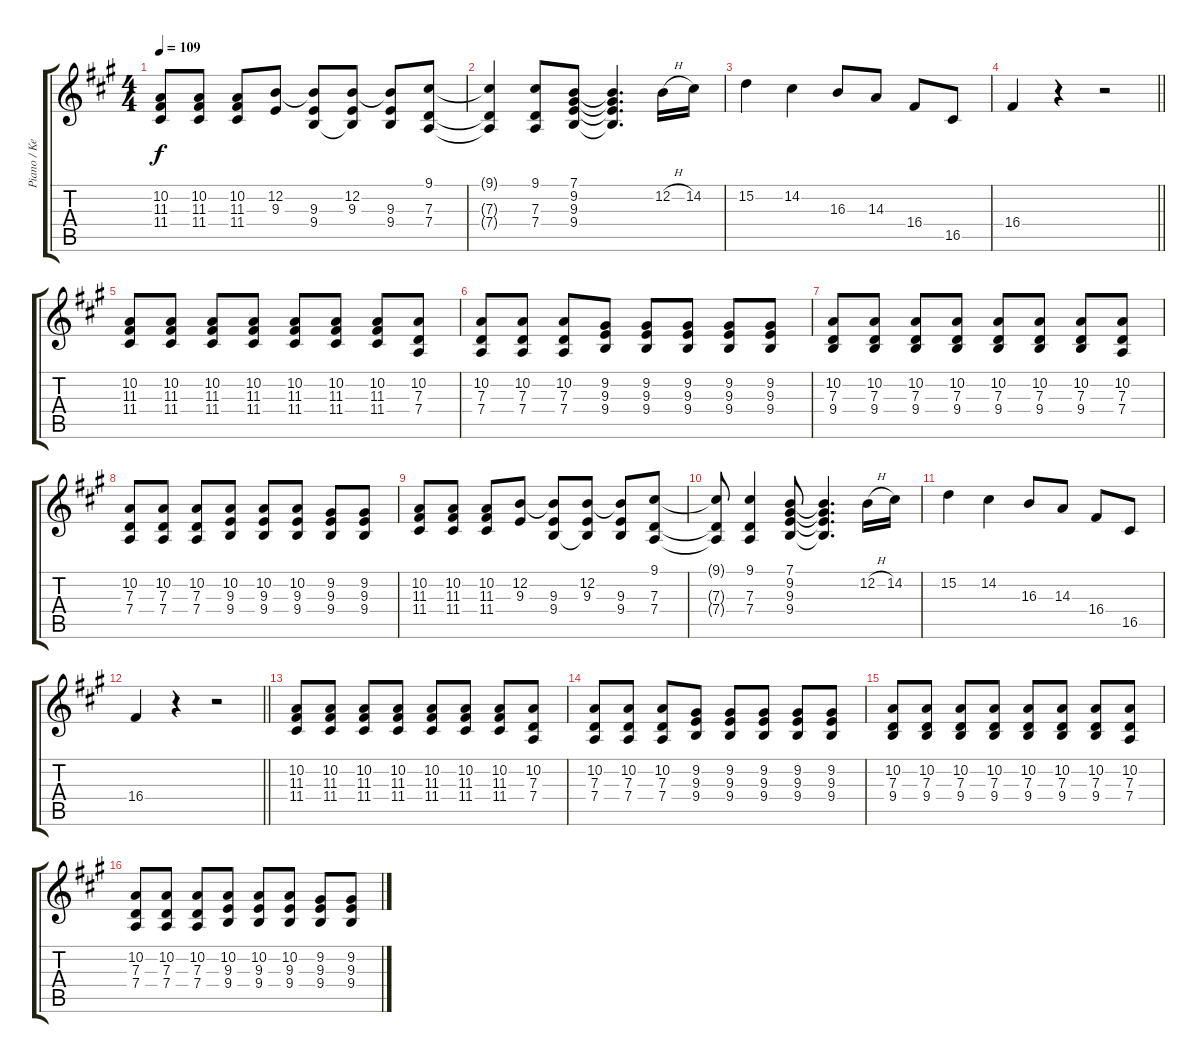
\track ("Piano / Keyboard" "Piano / Ke") {instrument brightacousticpiano}
\staff {score tabs}
\tuning (E4 B3 G3 D3 A2 E2) {hide}
\ts (4 4)
\tempo 109
\clef g2
\ks f#minor
(10.2 11.3 11.4).8{dy f} (10.2 11.3 11.4).8 (10.2 11.3 11.4).8 (12.2 9.3).8 (12.2{t} 9.3 9.4).8 (12.2 9.3 9.4{t}).8 (12.2{t} 9.3 9.4).8 (9.1 7.3 7.4).8 |
(9.1{t} 7.3{t} 7.4{t}).4 (9.1 7.3 7.4).8 (7.1 9.2 9.3 9.4).8 (7.1{t} 9.2{t} 9.3{t} 9.4{t}).4{d} 12.2{h}.16 14.2.16 |
15.2.4 14.2.4 16.3.8 14.3.8 16.4.8 16.5.8 |
\barLineRight lightlight
16.4.4 r.4 r.2 |
(10.2 11.3 11.4).8 (10.2 11.3 11.4).8 (10.2 11.3 11.4).8 (10.2 11.3 11.4).8 (10.2 11.3 11.4).8 (10.2 11.3 11.4).8 (10.2 11.3 11.4).8 (10.2 7.3 7.4).8 |
(10.2 7.3 7.4).8{volume 9} (10.2 7.3 7.4).8 (10.2 7.3 7.4).8 (9.2 9.3 9.4).8 (9.2 9.3 9.4).8 (9.2 9.3 9.4).8 (9.2 9.3 9.4).8 (9.2 9.3 9.4).8 |
(10.2 7.3 9.4).8 (10.2 7.3 9.4).8 (10.2 7.3 9.4).8 (10.2 7.3 9.4).8 (10.2 7.3 9.4).8 (10.2 7.3 9.4).8 (10.2 7.3 9.4).8 (10.2 7.3 7.4).8 |
(10.2 7.3 7.4).8 (10.2 7.3 7.4).8 (10.2 7.3 7.4).8 (10.2 9.3 9.4).8 (10.2 9.3 9.4).8 (10.2 9.3 9.4).8 (9.2 9.3 9.4).8 (9.2 9.3 9.4).8 |
(10.2 11.3 11.4).8 (10.2 11.3 11.4).8 (10.2 11.3 11.4).8 (12.2 9.3).8 (12.2{t} 9.3 9.4).8 (12.2 9.3 9.4{t}).8 (12.2{t} 9.3 9.4).8 (9.1 7.3 7.4).8 |
(9.1{t} 7.3{t} 7.4{t}).8{volume 4} (9.1 7.3 7.4).4 (7.1 9.2 9.3 9.4).8 (7.1{t} 9.2{t} 9.3{t} 9.4{t}).4{d} 12.2{h}.16 14.2.16 |
15.2.4 14.2.4 16.3.8 14.3.8 16.4.8 16.5.8 |
\barLineRight lightlight
16.4.4 r.4 r.2 |
(10.2 11.3 11.4).8 (10.2 11.3 11.4).8 (10.2 11.3 11.4).8 (10.2 11.3 11.4).8 (10.2 11.3 11.4).8 (10.2 11.3 11.4).8 (10.2 11.3 11.4).8 (10.2 7.3 7.4).8 |
(10.2 7.3 7.4).8{volume 0} (10.2 7.3 7.4).8 (10.2 7.3 7.4).8 (9.2 9.3 9.4).8 (9.2 9.3 9.4).8 (9.2 9.3 9.4).8 (9.2 9.3 9.4).8 (9.2 9.3 9.4).8 |
(10.2 7.3 9.4).8 (10.2 7.3 9.4).8 (10.2 7.3 9.4).8 (10.2 7.3 9.4).8 (10.2 7.3 9.4).8 (10.2 7.3 9.4).8 (10.2 7.3 9.4).8 (10.2 7.3 7.4).8 |
(10.2 7.3 7.4).8 (10.2 7.3 7.4).8 (10.2 7.3 7.4).8 (10.2 9.3 9.4).8 (10.2 9.3 9.4).8 (10.2 9.3 9.4).8 (9.2 9.3 9.4).8 (9.2 9.3 9.4).8
